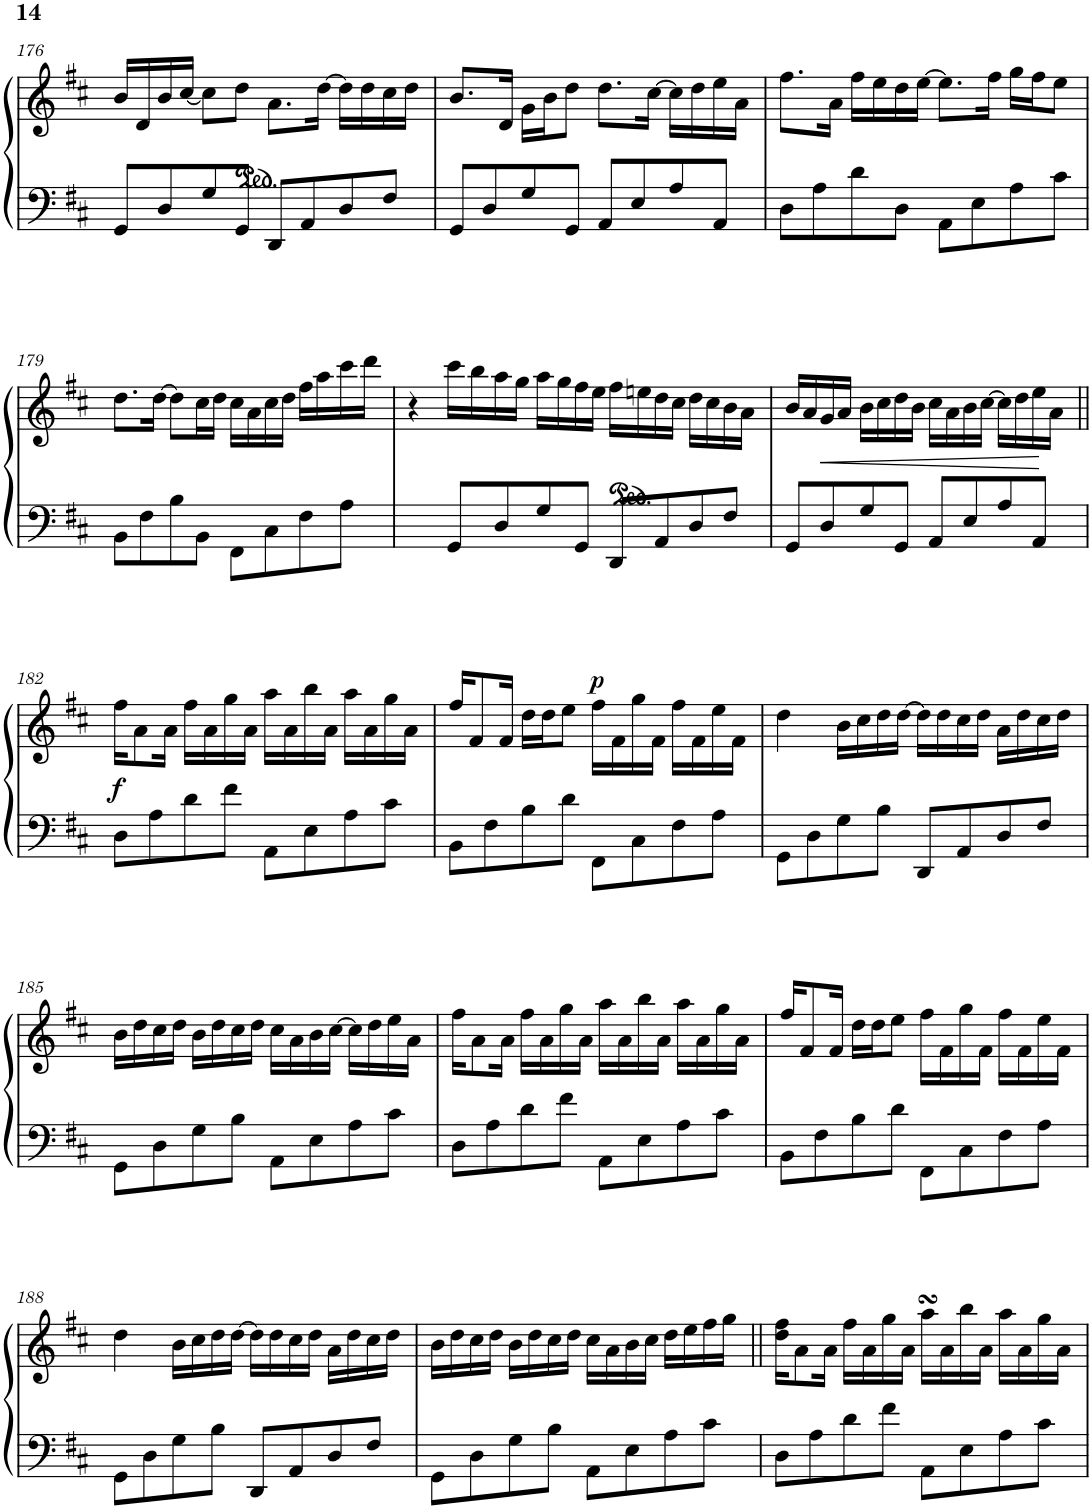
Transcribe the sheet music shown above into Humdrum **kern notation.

**kern	**kern	**dynam
*part1	*part1	*part1
*staff2	*staff1	*staff1/2
*I"Piano	*	*
*I'Pno	*	*
!!LO:PB:g=z
*clefF4	*clefG2	*
*k[f#c#]	*k[f#c#]	*
*M4/4	*M4/4	*
=176	=176	=176
8GG/L	16b/LL	.
.	16d/	.
8D/	16b/	.
.	[<16cc#/JJ	.
8G/	8cc#\L]	.
8GG/J	8dd\J	.
8DD/L	8.a\L	.
8AA/	.	.
.	[>16dd\Jk	.
8D/	16dd\LL]	.
.	16dd\	.
8F#/J	16cc#\	.
.	16dd\JJ	.
=177	=177	=177
8GG/L	8.b/L	.
8D/	.	.
.	16d/Jk	.
8G/	16g\LL	.
.	16b\J	.
8GG/J	8dd\J	.
8AA/L	8.dd\L	.
8E/	.	.
.	[>16cc#\Jk	.
8A/	16cc#\LL]	.
.	16dd\	.
8AA/J	16ee\	.
.	16a\JJ	.
=178	=178	=178
8D\L	8.ff#\L	.
8A\	.	.
.	16a\Jk	.
8d\	16ff#\LL	.
.	16ee\	.
8D\J	16dd\	.
.	[>16ee\JJ	.
8AA\L	8.ee\L]	.
8E\	.	.
.	16ff#\Jk	.
8A\	16gg\LL	.
.	16ff#\J	.
8c#\J	8ee\J	.
!!LO:LB:g=z
=179	=179	=179
8BB\L	8.dd\L	.
8F#\	.	.
.	[>16dd\Jk	.
8B\	8dd\L]	.
8BB\J	16cc#\L	.
.	16dd\JJ	.
8FF#\L	16cc#\LL	.
.	16a\	.
8C#\	16cc#\	.
.	16dd\JJ	.
8F#\	16ff#\LL	.
.	16aa\	.
8A\J	16ccc#\	.
.	16ddd\JJ	.
=180	=180	=180
4ryy	4r	.
8GG/L	16ccc#\LL	.
.	16bb\	.
8D/	16aa\	.
.	16gg\JJ	.
8G/	16aa\LL	.
.	16gg\	.
8GG/J	16ff#\	.
.	16ee\JJ	.
8DD/L	16ff#\LL	.
.	16een\	.
8AA/	16dd\	.
.	16cc#\JJ	.
8D/	16dd\LL	.
.	16cc#\	.
8F#/J	16b\	.
.	16a\JJ	.
=181	=181	=181
8GG/L	16b/LL	.
.	16a/	.
!	!	!LO:HP:b
8D/	16g/	<
.	16a/JJ	.
8G/	16b\LL	.
.	16cc#\	.
8GG/J	16dd\	.
.	16b\JJ	.
8AA/L	16cc#\LL	.
.	16a\	.
8E/	16b\	.
.	[>16cc#\JJ	.
8A/	16cc#\LL]	.
.	16dd\	.
8AA/J	16ee\	.
.	16a\JJ	[
!!LO:LB:g=z
=182||	=182||	=182||
!	!	!LO:DY:b
8D\L	16ff#\KL	f
.	8a\	.
8A\	.	.
.	16a\Jk	.
8d\	16ff#\LL	.
.	16a\	.
8f#\J	16gg\	.
.	16a\JJ	.
8AA\L	16aa\LL	.
.	16a\	.
8E\	16bb\	.
.	16a\JJ	.
8A\	16aa\LL	.
.	16a\	.
8c#\J	16gg\	.
.	16a\JJ	.
=183	=183	=183
8BB\L	16ff#/KL	.
.	8f#/	.
8F#\	.	.
.	16f#/Jk	.
8B\	16dd\LL	.
.	16dd\J	.
8d\J	8ee\J	.
!	!	!LO:DY:a
8FF#\L	16ff#\LL	p
.	16f#\	.
8C#\	16gg\	.
.	16f#\JJ	.
8F#\	16ff#\LL	.
.	16f#\	.
8A\J	16ee\	.
.	16f#\JJ	.
=184	=184	=184
8GG\L	4dd\	.
8D\	.	.
8G\	16b\LL	.
.	16cc#\	.
8B\J	16dd\	.
.	[>16dd\JJ	.
8DD/L	16dd\LL]	.
.	16dd\	.
8AA/	16cc#\	.
.	16dd\JJ	.
8D/	16a\LL	.
.	16dd\	.
8F#/J	16cc#\	.
.	16dd\JJ	.
!!LO:LB:g=z
=185	=185	=185
8GG\L	16b\LL	.
.	16dd\	.
8D\	16cc#\	.
.	16dd\JJ	.
8G\	16b\LL	.
.	16dd\	.
8B\J	16cc#\	.
.	16dd\JJ	.
8AA\L	16cc#\LL	.
.	16a\	.
8E\	16b\	.
.	[>16cc#\JJ	.
8A\	16cc#\LL]	.
.	16dd\	.
8c#\J	16ee\	.
.	16a\JJ	.
=186	=186	=186
8D\L	16ff#\KL	.
.	8a\	.
8A\	.	.
.	16a\Jk	.
8d\	16ff#\LL	.
.	16a\	.
8f#\J	16gg\	.
.	16a\JJ	.
8AA\L	16aa\LL	.
.	16a\	.
8E\	16bb\	.
.	16a\JJ	.
8A\	16aa\LL	.
.	16a\	.
8c#\J	16gg\	.
.	16a\JJ	.
=187	=187	=187
8BB\L	16ff#/KL	.
.	8f#/	.
8F#\	.	.
.	16f#/Jk	.
8B\	16dd\LL	.
.	16dd\J	.
8d\J	8ee\J	.
8FF#\L	16ff#\LL	.
.	16f#\	.
8C#\	16gg\	.
.	16f#\JJ	.
8F#\	16ff#\LL	.
.	16f#\	.
8A\J	16ee\	.
.	16f#\JJ	.
!!LO:LB:g=z
=188	=188	=188
8GG\L	4dd\	.
8D\	.	.
8G\	16b\LL	.
.	16cc#\	.
8B\J	16dd\	.
.	[>16dd\JJ	.
8DD/L	16dd\LL]	.
.	16dd\	.
8AA/	16cc#\	.
.	16dd\JJ	.
8D/	16a\LL	.
.	16dd\	.
8F#/J	16cc#\	.
.	16dd\JJ	.
=189	=189	=189
8GG\L	16b\LL	.
.	16dd\	.
8D\	16cc#\	.
.	16dd\JJ	.
8G\	16b\LL	.
.	16dd\	.
8B\J	16cc#\	.
.	16dd\JJ	.
8AA\L	16cc#\LL	.
.	16a\	.
8E\	16b\	.
.	16cc#\JJ	.
8A\	16dd\LL	.
.	16ee\	.
8c#\J	16ff#\	.
.	16gg\JJ	.
=190||	=190||	=190||
8D\L	16dd\ 16ff#\KL	.
.	8a\	.
8A\	.	.
.	16a\Jk	.
8d\	16ff#\LL	.
.	16a\	.
8f#\J	16gg\	.
.	16a\JJ	.
8AA\L	16aasSSS\LL	.
.	16a\	.
8E\	16bb\	.
.	16a\JJ	.
8A\	16aa\LL	.
.	16a\	.
8c#\J	16gg\	.
.	16a\JJ	.
=	=	=
*-	*-	*-
